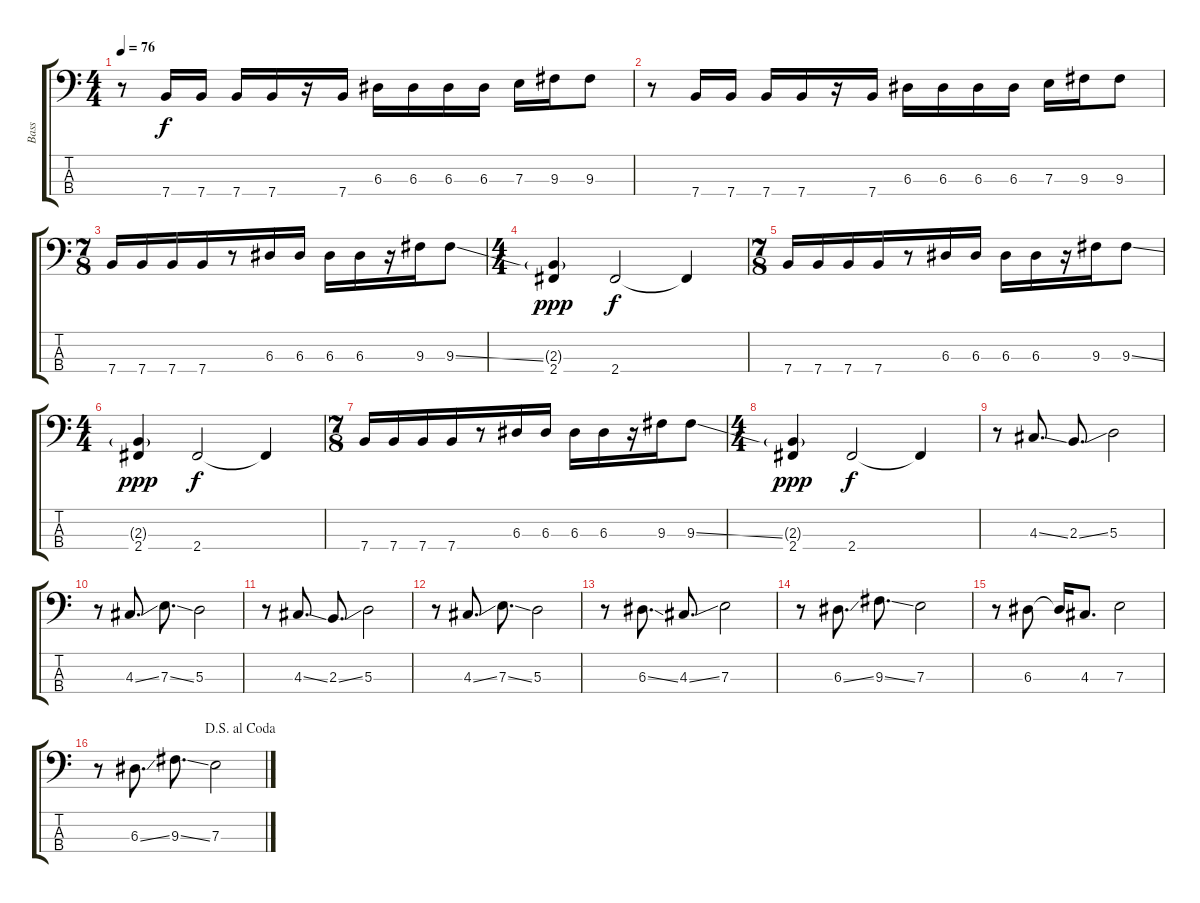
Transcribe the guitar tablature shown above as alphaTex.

\track ("Bass" "Bass") {instrument electricbassfinger}
\staff {score tabs}
\tuning (G2 D2 A1 E1) {hide}
\ts (4 4)
\tempo 76
\clef f4
\ks c
r.8{dy f} 7.4.16 7.4.16 7.4.16 7.4.16 r.16 7.4.16 6.3.16 6.3.16 6.3.16 6.3.16 7.3.16 9.3.16 9.3.8 |
r.8 7.4.16 7.4.16 7.4.16 7.4.16 r.16 7.4.16 6.3.16 6.3.16 6.3.16 6.3.16 7.3.16 9.3.16 9.3.8 |
\ts (7 8)
7.4.16 7.4.16 7.4.16 7.4.16 r.8 6.3.16 6.3.16 6.3.16 6.3.16 r.16 9.3.16 9.3{ss}.8 |
\ts (4 4)
(2.3{g} 2.4).4{dy ppp} 2.4.2{dy f} 2.4{t}.4 |
\ts (7 8)
7.4.16 7.4.16 7.4.16 7.4.16 r.8 6.3.16 6.3.16 6.3.16 6.3.16 r.16 9.3.16 9.3{ss}.8 |
\ts (4 4)
(2.3{g} 2.4).4{dy ppp} 2.4.2{dy f} 2.4{t}.4 |
\ts (7 8)
7.4.16 7.4.16 7.4.16 7.4.16 r.8 6.3.16 6.3.16 6.3.16 6.3.16 r.16 9.3.16 9.3{ss}.8 |
\ts (4 4)
(2.3{g} 2.4).4{dy ppp} 2.4.2{dy f} 2.4{t}.4 |
r.8 4.3{ss}.8{d} 2.3{ss}.8{d} 5.3.2 |
r.8 4.3{ss}.8{d} 7.3{ss}.8{d} 5.3.2 |
r.8 4.3{ss}.8{d} 2.3{ss}.8{d} 5.3.2 |
r.8 4.3{ss}.8{d} 7.3{ss}.8{d} 5.3.2 |
r.8 6.3{ss}.8{d} 4.3{ss}.8{d} 7.3.2 |
r.8 6.3{ss}.8{d} 9.3{ss}.8{d} 7.3.2 |
r.8 6.3.8 6.3{t}.16 4.3.8{d} 7.3.2 |
\jump dalsegnoalcoda
r.8 6.3{ss}.8{d} 9.3{ss}.8{d} 7.3.2
